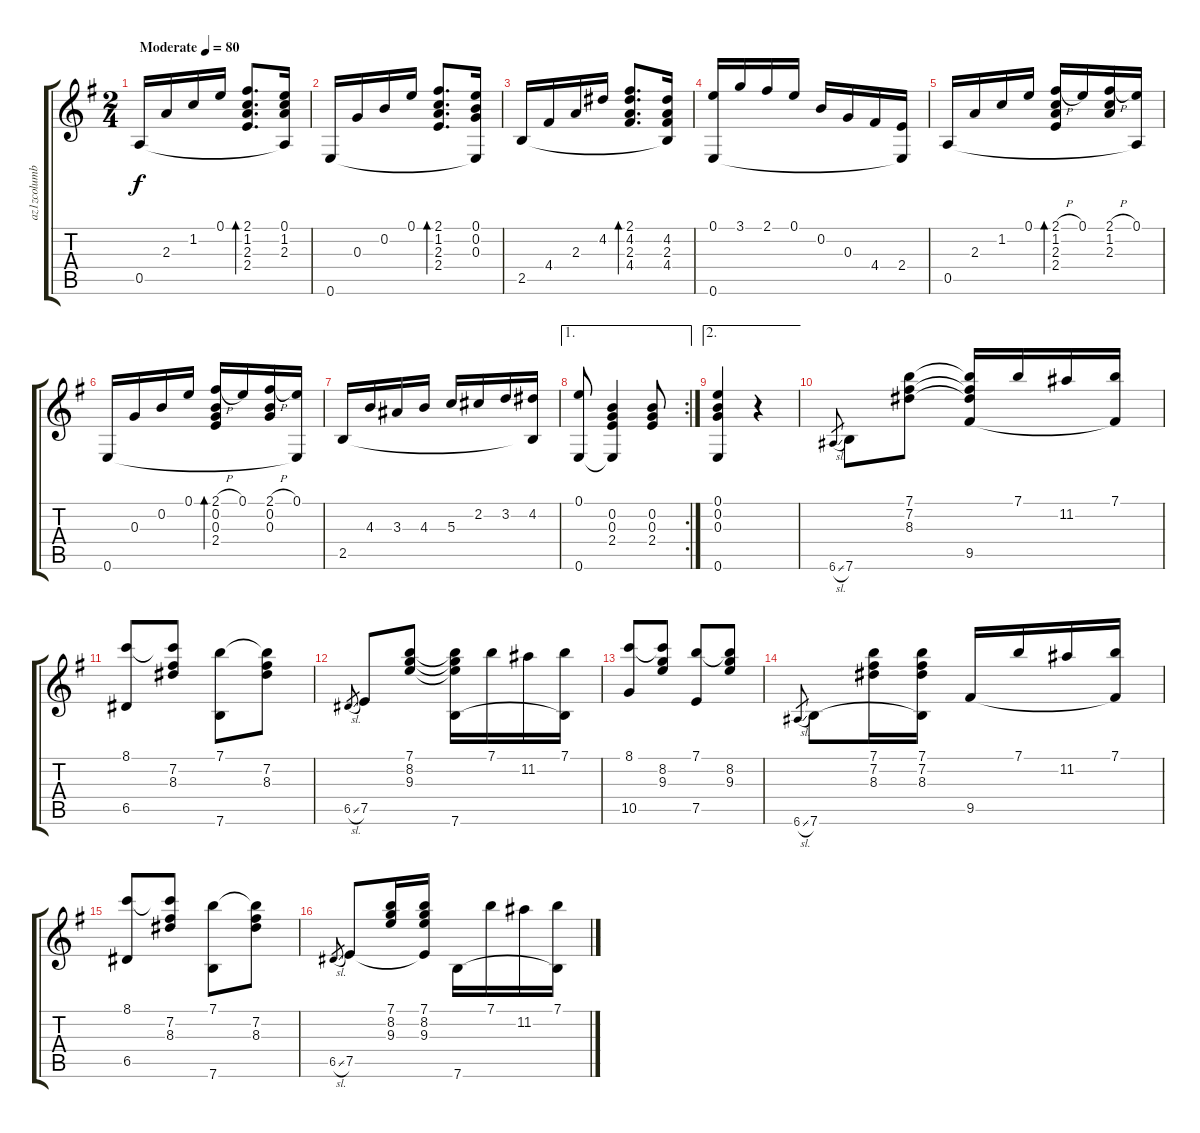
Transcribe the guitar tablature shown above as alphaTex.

\track ("az1zcolumbi" "az1zcolumb") {instrument acousticguitarnylon}
\staff {score tabs}
\tuning (E4 B3 G3 D3 A2 E2) {hide}
\ts (2 4)
\tempo (80 "Moderate")
\clef g2
\ks g
0.5.16{dy f instrument acousticguitarnylon} 2.3.16 1.2.16 0.1.16 (2.1 1.2 2.3 2.4).8{d bd 120} (0.1 1.2 2.3 0.5{t}).16 |
0.6.16 0.3.16 0.2.16 0.1.16 (2.1 1.2 2.3 2.4).8{d bd 120} (0.1 0.2 0.3 0.6{t}).16 |
2.5.16 4.4.16 2.3.16 4.2.16 (2.1 4.2 2.3 4.4).8{d bd 120 beam Up} (4.2 2.3 4.4 2.5{t}).16{beam Up} |
(0.1 0.6).16 3.1.16 2.1.16 0.1.16 0.2.16 0.3.16 4.4.16 (2.4 0.6{t}).16 |
0.5.16 2.3.16 1.2.16 0.1.16 (2.1{h} 1.2 2.3 2.4).16{bd 240} 0.1.16 (2.1{h} 1.2 2.3).16 (0.1 0.5{t}).16 |
0.6.16 0.3.16 0.2.16 0.1.16 (2.1{h} 0.2 0.3 2.4).16{bd 240} 0.1.16 (2.1{h} 0.2 0.3).16 (0.1 0.6{t}).16 |
2.5.16 4.3.16 3.3.16 4.3.16 5.3.16{beam Up} 2.2.16{beam Up} 3.2.16{beam Up} (4.2 2.5{t}).16{beam Up} |
\ae 1
\rc 2
(0.1 0.6).8 (0.2 0.3 2.4 0.6{t}).4 (0.2 0.3 2.4).8 |
\ae 2
(0.1 0.2 0.3 0.6).4 r.4 |
6.6{sl}.8{gr} 7.6.8 (7.1 7.2 8.3).8 (7.1{t} 7.2{t} 8.3{t} 9.5).16{beam Up} 7.1.16{beam Up} 11.2.16{beam Up} (7.1 9.5{t}).16{beam Up} |
(8.1 6.5).8{beam Up} (8.1{t} 7.2 8.3).8{beam Up} (7.1 7.6).8 (7.1{t} 7.2 8.3).8 |
6.5{sl}.8{gr} 7.5.8{beam Up} (7.1 8.2 9.3).8{beam Up} (7.1{t} 8.2{t} 9.3{t} 7.6).16 7.1.16 11.2.16 (7.1 7.6{t}).16 |
(8.1 10.5).8{beam Up} (8.1{t} 8.2 9.3).8{beam Up} (7.1 7.5).8{beam Up} (7.1{t} 8.2 9.3).8{beam Up} |
6.6{sl}.8{gr} 7.6.8 (7.1 7.2 8.3).16 (7.1 7.2 8.3 7.6{t}).16 9.5.16{beam Up} 7.1.16{beam Up} 11.2.16{beam Up} (7.1 9.5{t}).16{beam Up} |
(8.1 6.5).8{beam Up} (8.1{t} 7.2 8.3).8{beam Up} (7.1 7.6).8 (7.1{t} 7.2 8.3).8 |
6.5{sl}.8{gr} 7.5.8{beam Up} (7.1 8.2 9.3).16{beam Up} (7.1 8.2 9.3 7.5{t}).16{beam Up} 7.6.16 7.1.16 11.2.16 (7.1 7.6{t}).16
